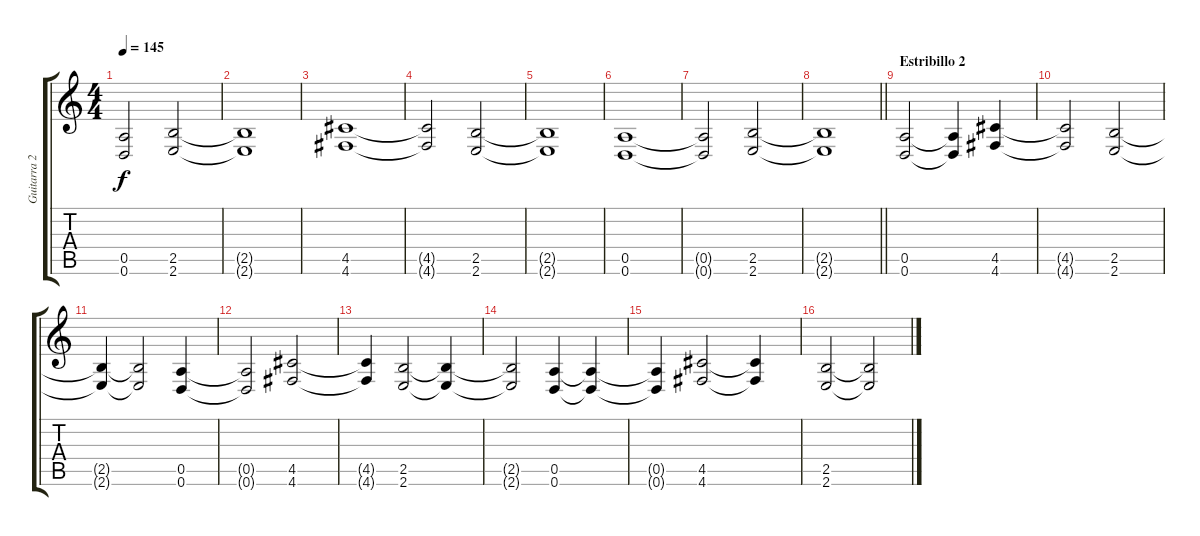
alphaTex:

\track ("Guitarra 2" "Guitarra 2") {instrument distortionguitar}
\staff {score tabs}
\tuning (E4 B3 G3 D3 A2 D2) {hide}
\ts (4 4)
\tempo 145
\clef g2
\ks c
(0.5{t} 0.6{t}).2{dy f} (2.5 2.6).2 |
(2.5{t} 2.6{t}).1 |
(4.5 4.6).1 |
(4.5{t} 4.6{t}).2 (2.5 2.6).2 |
(2.5{t} 2.6{t}).1 |
(0.5 0.6).1 |
(0.5{t} 0.6{t}).2 (2.5 2.6).2 |
\barLineRight lightlight
(2.5{t} 2.6{t}).1 |
\section ("" "Estribillo 2")
(0.5 0.6).2{instrument distortionguitar} (0.5{t} 0.6{t}).4 (4.5 4.6).4 |
(4.5{t} 4.6{t}).2 (2.5 2.6).2 |
(2.5{t} 2.6{t}).4 (2.5{t} 2.6{t}).2 (0.5 0.6).4 |
(0.5{t} 0.6{t}).2 (4.5 4.6).2 |
(4.5{t} 4.6{t}).4 (2.5 2.6).2 (2.5{t} 2.6{t}).4 |
(2.5{t} 2.6{t}).2 (0.5 0.6).4 (0.5{t} 0.6{t}).4 |
(0.5{t} 0.6{t}).4 (4.5 4.6).2 (4.5{t} 4.6{t}).4 |
(2.5 2.6).2 (2.5{t} 2.6{t}).2
